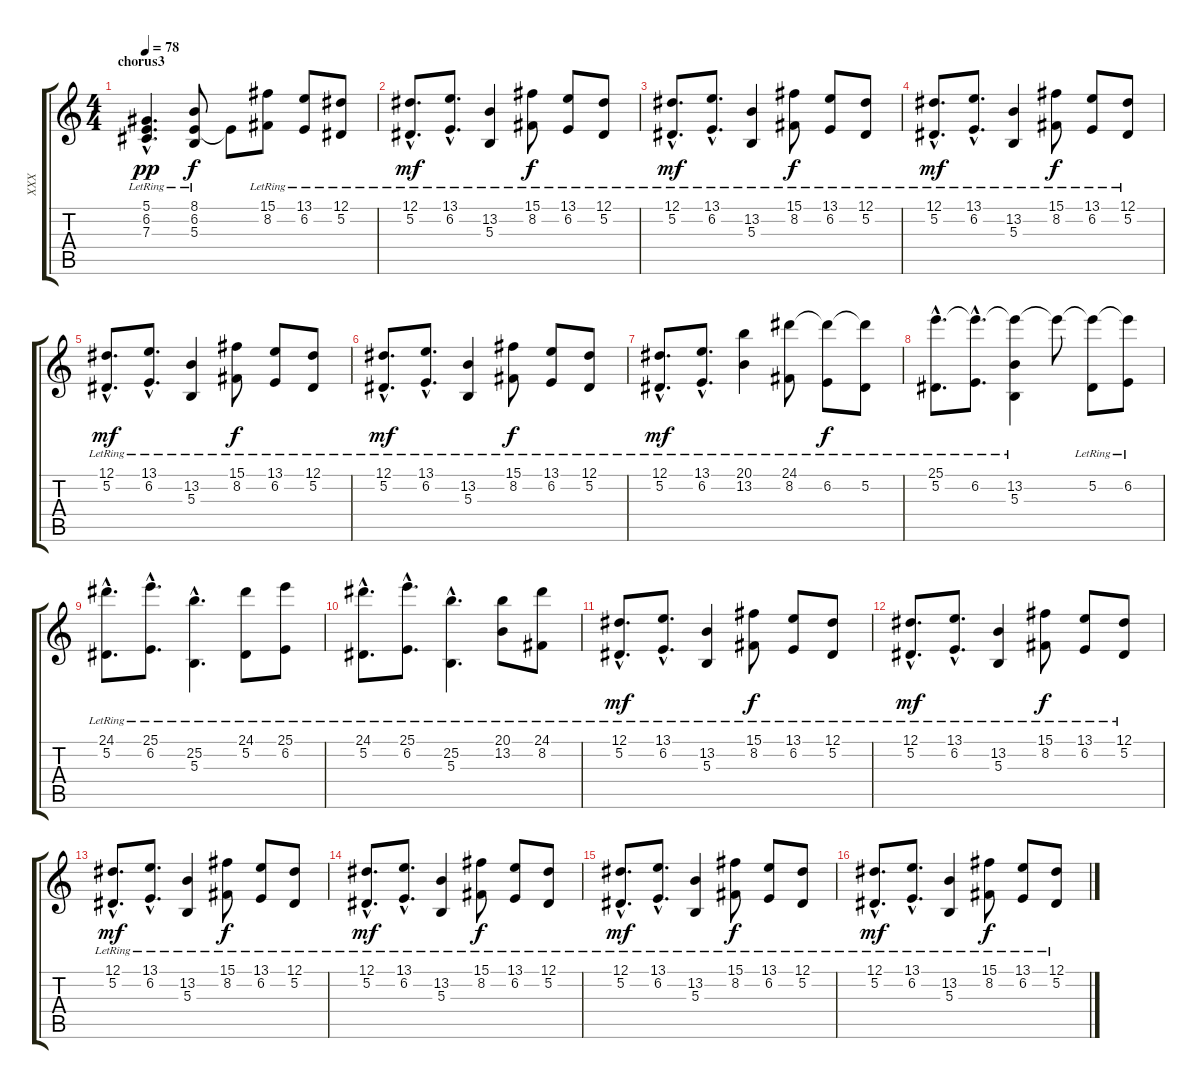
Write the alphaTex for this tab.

\track ("XXX" "XXX") {instrument pad8sweep}
\staff {score tabs}
\tuning (Eb4 Bb3 Gb3 Db3 Ab2 Eb2) {hide}
\ts (4 4)
\section ("" "chorus3")
\tempo 78
\clef g2
\ks c
(5.1{hac lr} 6.2{hac lr} 7.3{hac lr}).4{d dy pp} (8.1 6.2{lr} 5.3{lr}).8{dy f} 6.2{t}.8 (15.1 8.2{lr}).8 (13.1 6.2{lr}).8 (12.1 5.2{lr}).8 |
(12.1{hac lr} 5.2{hac lr}).8{d dy mf} (13.1{hac lr} 6.2{hac lr}).8{d} (13.2{lr} 5.3{lr}).4 (15.1 8.2{lr}).8{dy f} (13.1 6.2{lr}).8 (12.1 5.2{lr}).8 |
(12.1{hac lr} 5.2{hac lr}).8{d dy mf} (13.1{hac lr} 6.2{hac lr}).8{d} (13.2{lr} 5.3{lr}).4 (15.1 8.2{lr}).8{dy f} (13.1 6.2{lr}).8 (12.1 5.2{lr}).8 |
(12.1{hac lr} 5.2{hac lr}).8{d dy mf} (13.1{hac lr} 6.2{hac lr}).8{d} (13.2{lr} 5.3{lr}).4 (15.1 8.2{lr}).8{dy f} (13.1 6.2{lr}).8 (12.1 5.2{lr}).8 |
(12.1{hac lr} 5.2{hac lr}).8{d dy mf} (13.1{hac lr} 6.2{hac lr}).8{d} (13.2{lr} 5.3{lr}).4 (15.1 8.2{lr}).8{dy f} (13.1 6.2{lr}).8 (12.1 5.2{lr}).8 |
(12.1{hac lr} 5.2{hac lr}).8{d dy mf} (13.1{hac lr} 6.2{hac lr}).8{d} (13.2{lr} 5.3{lr}).4 (15.1 8.2{lr}).8{dy f} (13.1 6.2{lr}).8 (12.1 5.2{lr}).8 |
(12.1{hac lr} 5.2{hac lr}).8{d dy mf} (13.1{hac lr} 6.2{hac lr}).8{d} (20.1 13.2{lr}).4 (24.1 8.2{lr}).8 (24.1{t} 6.2{lr}).8{dy f} (24.1{t} 5.2{lr}).8 |
(25.1{hac lr} 5.2{hac}).8{d} (25.1{hac t} 6.2{hac lr}).8{d} (25.1{t} 13.2 5.3{lr}).4 25.1{t}.8 (25.1{t} 5.2{lr}).8 (25.1{t} 6.2{lr}).8 |
(24.1{hac lr} 5.2{hac}).8{d} (25.1{hac lr} 6.2{hac}).8{d} (25.2{hac lr} 5.3{hac}).4{d} (24.1 5.2{lr}).8 (25.1 6.2{lr}).8 |
(24.1{hac lr} 5.2{hac}).8{d} (25.1{hac lr} 6.2{hac}).8{d} (25.2{hac lr} 5.3{hac}).4{d} (20.1{lr} 13.2).8 (24.1{lr} 8.2).8 |
(12.1{hac lr} 5.2{hac lr}).8{d dy mf} (13.1{hac lr} 6.2{hac lr}).8{d} (13.2{lr} 5.3{lr}).4 (15.1 8.2{lr}).8{dy f} (13.1 6.2{lr}).8 (12.1 5.2{lr}).8 |
(12.1{hac lr} 5.2{hac lr}).8{d dy mf} (13.1{hac lr} 6.2{hac lr}).8{d} (13.2{lr} 5.3{lr}).4 (15.1 8.2{lr}).8{dy f} (13.1 6.2{lr}).8 (12.1 5.2{lr}).8 |
(12.1{hac lr} 5.2{hac lr}).8{d dy mf} (13.1{hac lr} 6.2{hac lr}).8{d} (13.2{lr} 5.3{lr}).4 (15.1 8.2{lr}).8{dy f} (13.1 6.2{lr}).8 (12.1 5.2{lr}).8 |
(12.1{hac lr} 5.2{hac lr}).8{d dy mf} (13.1{hac lr} 6.2{hac lr}).8{d} (13.2{lr} 5.3{lr}).4 (15.1 8.2{lr}).8{dy f} (13.1 6.2{lr}).8 (12.1 5.2{lr}).8 |
(12.1{hac lr} 5.2{hac lr}).8{d dy mf} (13.1{hac lr} 6.2{hac lr}).8{d} (13.2{lr} 5.3{lr}).4 (15.1 8.2{lr}).8{dy f} (13.1 6.2{lr}).8 (12.1 5.2{lr}).8 |
(12.1{hac lr} 5.2{hac lr}).8{d dy mf} (13.1{hac lr} 6.2{hac lr}).8{d} (13.2{lr} 5.3{lr}).4 (15.1 8.2{lr}).8{dy f} (13.1 6.2{lr}).8 (12.1 5.2{lr}).8
